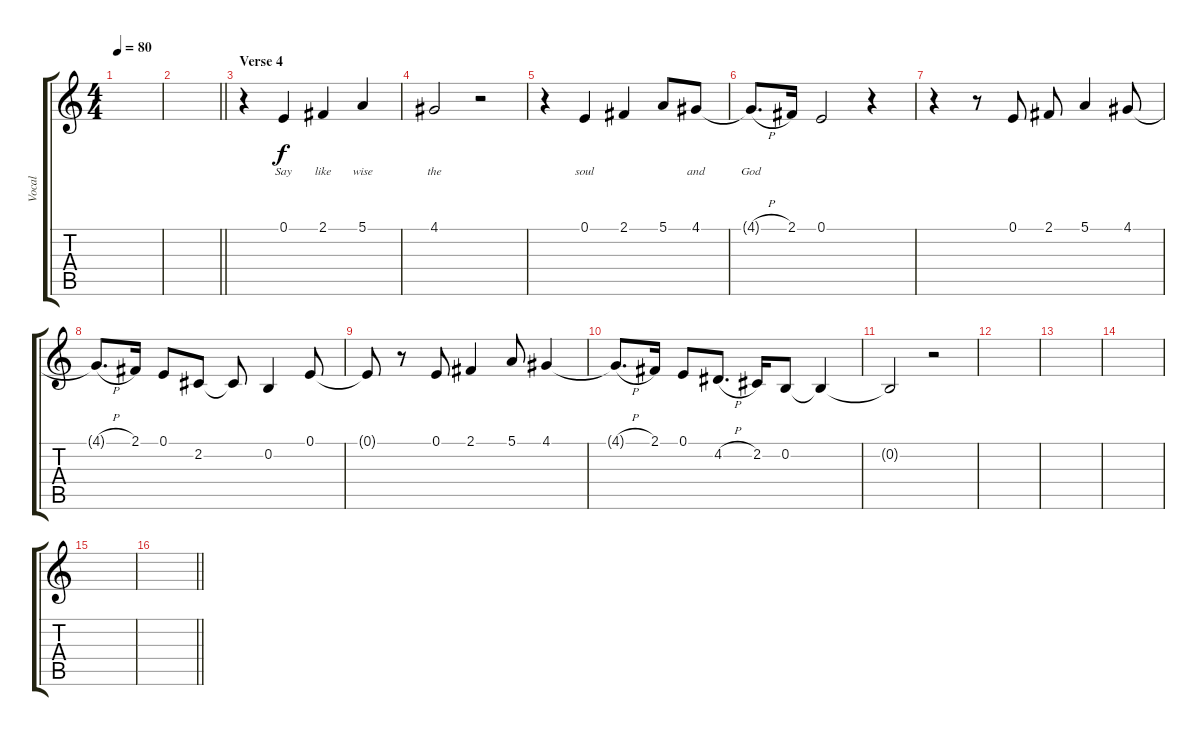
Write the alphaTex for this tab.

\track ("Vocal" "Vocal") {instrument acousticgrandpiano}
\staff {score tabs}
\tuning (E4 B3 G3 D3 A2 E2) {hide}
\ts (4 4)
\tempo 80
\clef g2
\ks c
|
\barLineRight lightlight
|
\section ("" "Verse 4")
r.4 0.1.4{lyrics (0 "Say") lyrics (1 "") lyrics (2 "") lyrics (3 "") lyrics (4 "")} 2.1.4{lyrics (0 "like") lyrics (1 "") lyrics (2 "") lyrics (3 "") lyrics (4 "")} 5.1.4{lyrics (0 "wise") lyrics (1 "") lyrics (2 "") lyrics (3 "") lyrics (4 "")} |
4.1.2{lyrics (0 "the") lyrics (1 "") lyrics (2 "") lyrics (3 "") lyrics (4 "")} r.2 |
r.4 0.1.4{lyrics (0 "soul") lyrics (1 "") lyrics (2 "") lyrics (3 "") lyrics (4 "")} 2.1.4{lyrics (0 "") lyrics (1 "") lyrics (2 "") lyrics (3 "") lyrics (4 "")} 5.1.8{lyrics (0 "") lyrics (1 "") lyrics (2 "") lyrics (3 "") lyrics (4 "")} 4.1.8{lyrics (0 "and") lyrics (1 "") lyrics (2 "") lyrics (3 "") lyrics (4 "")} |
4.1{h t}.8{d lyrics (0 "God") lyrics (1 "") lyrics (2 "") lyrics (3 "") lyrics (4 "")} 2.1.16 0.1.2 r.4 |
r.4 r.8 0.1.8 2.1.8 5.1.4 4.1.8 |
4.1{h t}.8{d} 2.1.16 0.1.8 2.2.8 2.2{t}.8 0.2.4 0.1.8 |
0.1{t}.8 r.8 0.1.8 2.1.4 5.1.8 4.1.4 |
4.1{h t}.8{d} 2.1.16 0.1.8 4.2{h}.8{d} 2.2.16 0.2.8 0.2{t}.4 |
0.2{t}.2 r.2 |
|
|
|
|
\barLineRight lightlight
